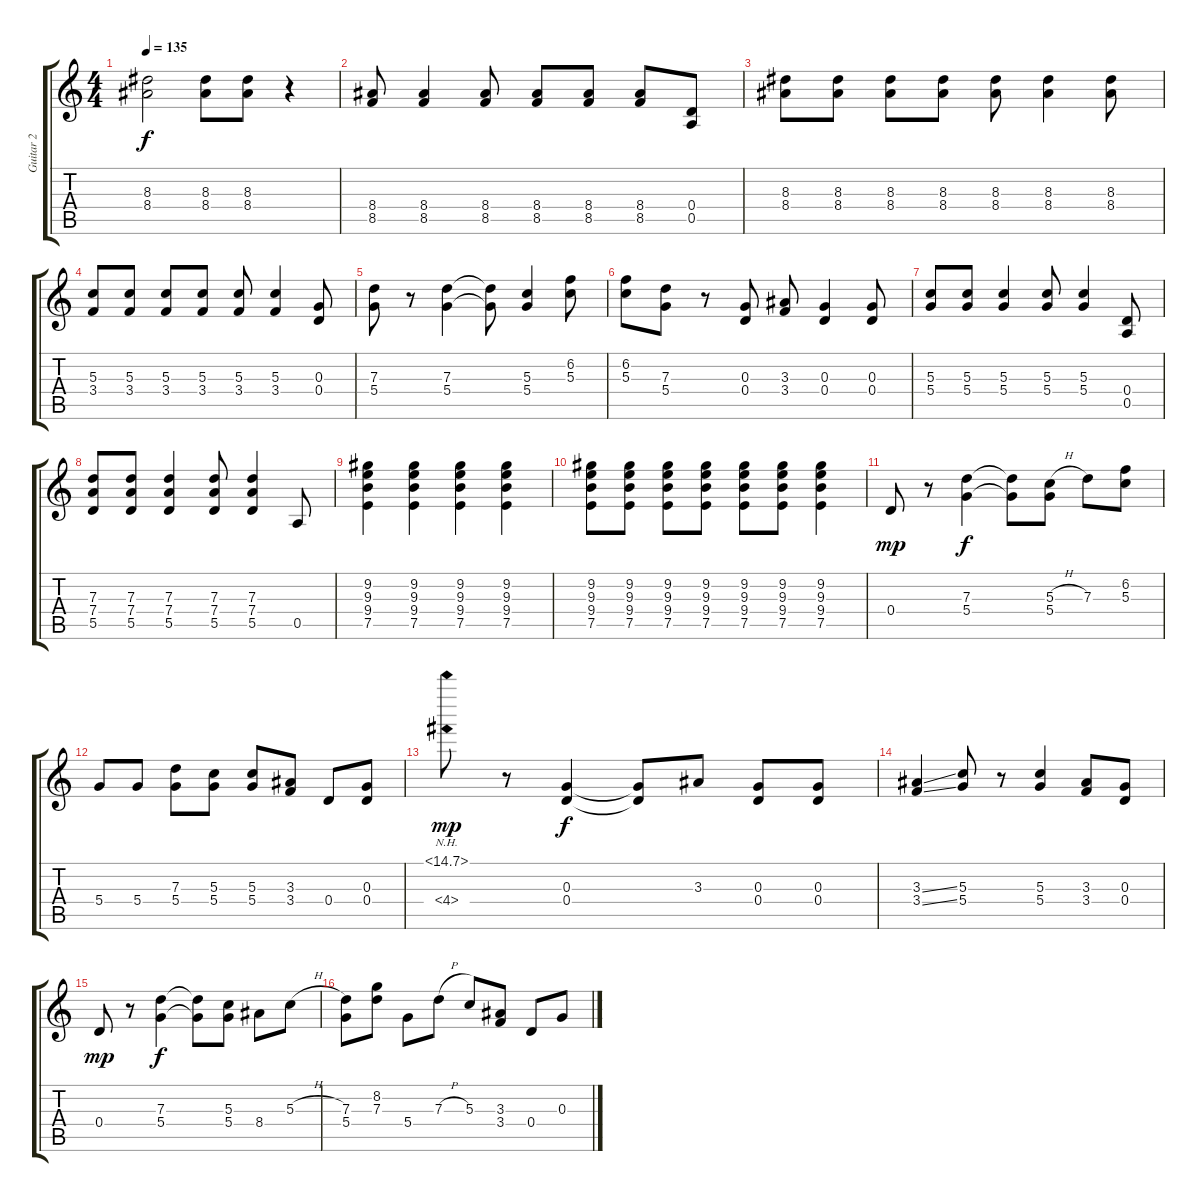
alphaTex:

\track ("Guitar 2" "Guitar 2") {instrument distortionguitar}
\staff {score tabs}
\tuning (E4 B3 G3 D3 A2 E2) {hide}
\ts (4 4)
\tempo 135
\clef g2
\ks c
(8.3 8.4).2{dy f} (8.3 8.4).8 (8.3 8.4).8 r.4 |
(8.4 8.5).8 (8.4 8.5).4 (8.4 8.5).8 (8.4 8.5).8 (8.4 8.5).8 (8.4 8.5).8 (0.4 0.5).8 |
(8.3 8.4).8 (8.3 8.4).8 (8.3 8.4).8 (8.3 8.4).8 (8.3 8.4).8 (8.3 8.4).4 (8.3 8.4).8 |
(5.3 3.4).8 (5.3 3.4).8 (5.3 3.4).8 (5.3 3.4).8 (5.3 3.4).8 (5.3 3.4).4 (0.3 0.4).8 |
(7.3 5.4).8 r.8 (7.3 5.4).4 (7.3{t} 5.4{t}).8 (5.3 5.4).4 (6.2 5.3).8 |
(6.2 5.3).8 (7.3 5.4).8 r.8 (0.3 0.4).8 (3.3 3.4).8 (0.3 0.4).4 (0.3 0.4).8 |
(5.3 5.4).8 (5.3 5.4).8 (5.3 5.4).4 (5.3 5.4).8 (5.3 5.4).4 (0.4 0.5).8 |
(7.3 7.4 5.5).8 (7.3 7.4 5.5).8 (7.3 7.4 5.5).4 (7.3 7.4 5.5).8 (7.3 7.4 5.5).4 0.5.8 |
(9.2 9.3 9.4 7.5).4 (9.2 9.3 9.4 7.5).4 (9.2 9.3 9.4 7.5).4 (9.2 9.3 9.4 7.5).4 |
(9.2 9.3 9.4 7.5).8 (9.2 9.3 9.4 7.5).8 (9.2 9.3 9.4 7.5).8 (9.2 9.3 9.4 7.5).8 (9.2 9.3 9.4 7.5).8 (9.2 9.3 9.4 7.5).8 (9.2 9.3 9.4 7.5).4 |
0.4.8{dy mp} r.8 (7.3 5.4).4{dy f} (7.3{t} 5.4{t}).8 (5.3{h} 5.4).8 7.3.8 (6.2 5.3).8 |
5.4.8 5.4.8 (7.3 5.4).8 (5.3 5.4).8 (5.3 5.4).8 (3.3 3.4).8 0.4.8 (0.3 0.4).8 |
(14.1{nh} 4.4{nh}).8{dy mp} r.8 (0.3 0.4).4{dy f} (0.3{t} 0.4{t}).8 3.3.8 (0.3 0.4).8 (0.3 0.4).8 |
(3.3{ss} 3.4{ss}).4 (5.3 5.4).8 r.8 (5.3 5.4).4 (3.3 3.4).8 (0.3 0.4).8 |
0.4.8{dy mp} r.8 (7.3 5.4).4{dy f} (7.3{t} 5.4{t}).8 (5.3 5.4).8 8.4.8 5.3{h}.8 |
(7.3 5.4).8 (8.2 7.3).8 5.4.8 7.3{h}.8 5.3.8 (3.3 3.4).8 0.4.8 0.3.8
